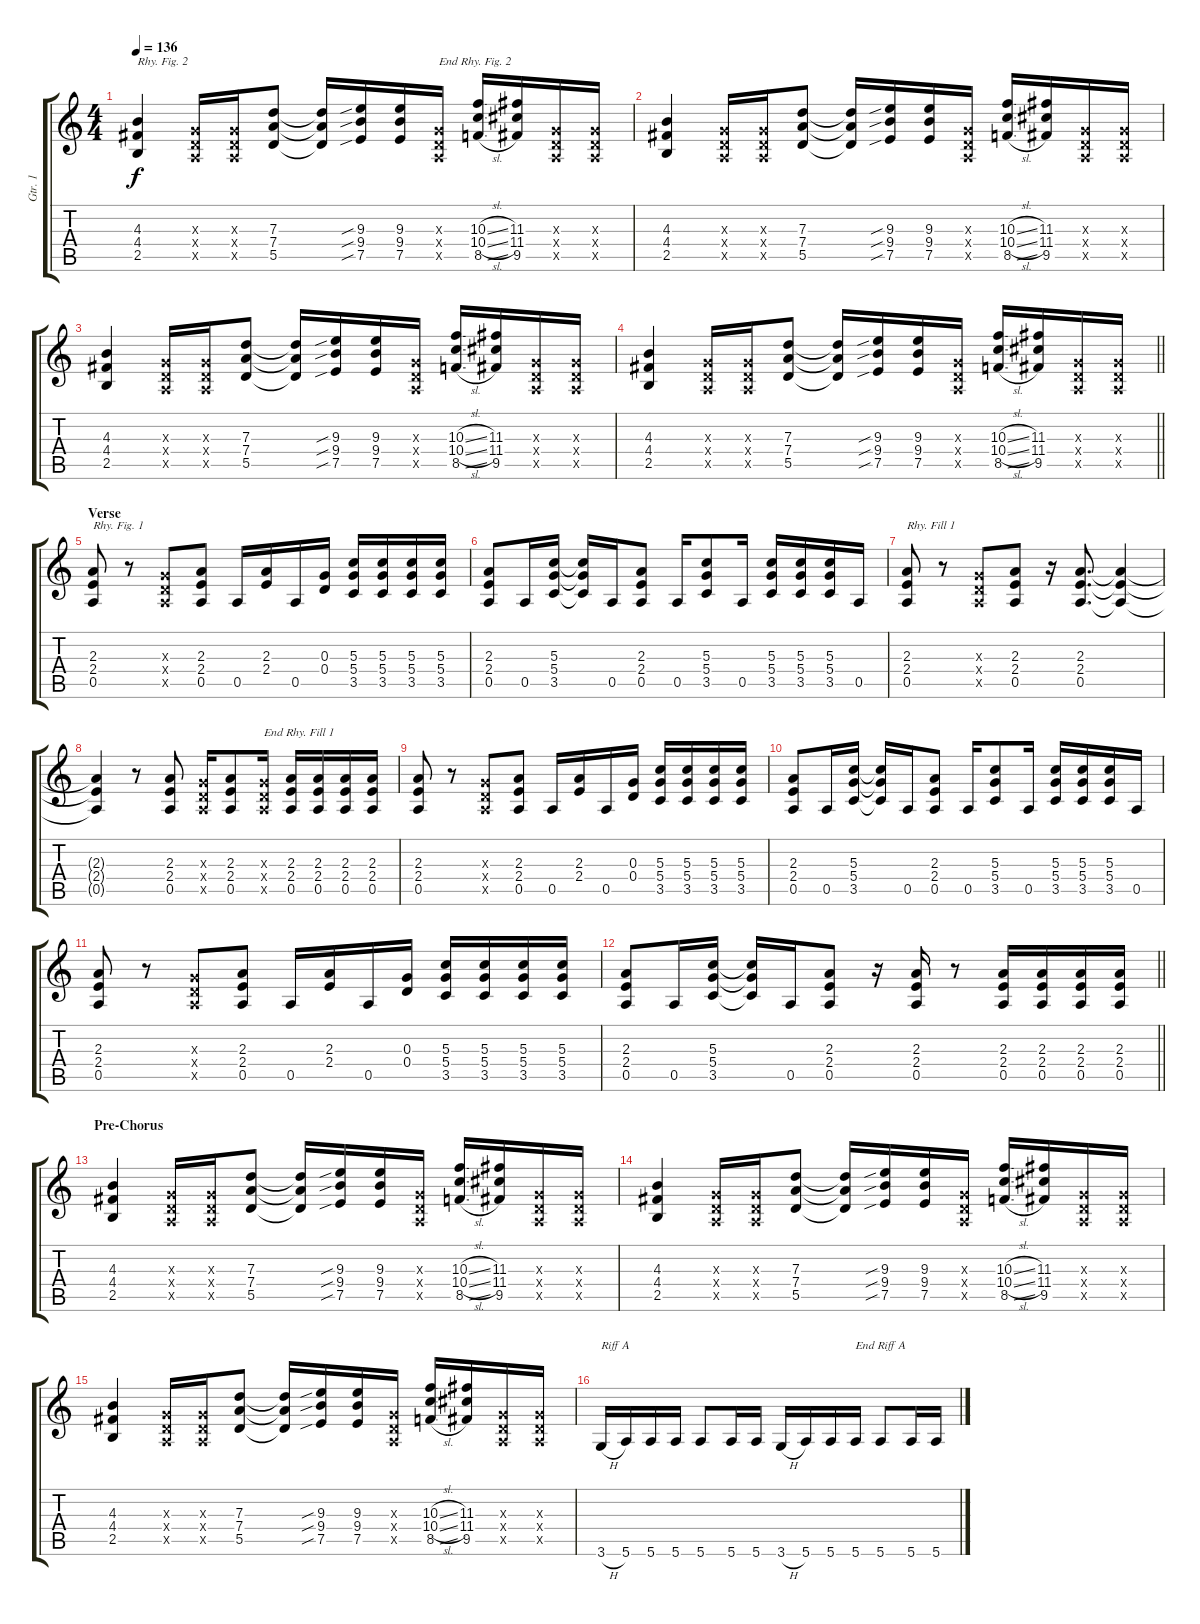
\track ("Gtr. 1" "Gtr. 1") {instrument overdrivenguitar}
\staff {score tabs}
\tuning (E4 B3 G3 D3 A2 E2) {hide}
\ts (4 4)
\tempo 136
\clef g2
\ks c
(4.3 4.4 2.5).4{txt "Rhy. Fig. 2" dy f} (0.3{x} 0.4{x} 0.5{x}).16 (0.3{x} 0.4{x} 0.5{x}).16 (7.3 7.4 5.5).8 (7.3{t} 7.4{t} 5.5{t}).16 (9.3{sib} 9.4{sib} 7.5{sib}).16 (9.3 9.4 7.5).16 (0.3{x} 0.4{x} 0.5{x}).16{txt "End Rhy. Fig. 2"} (10.3{sl} 10.4{sl} 8.5{sl}).16 (11.3 11.4 9.5).16 (0.3{x} 0.4{x} 0.5{x}).16 (0.3{x} 0.4{x} 0.5{x}).16 |
(4.3 4.4 2.5).4 (0.3{x} 0.4{x} 0.5{x}).16 (0.3{x} 0.4{x} 0.5{x}).16 (7.3 7.4 5.5).8 (7.3{t} 7.4{t} 5.5{t}).16 (9.3{sib} 9.4{sib} 7.5{sib}).16 (9.3 9.4 7.5).16 (0.3{x} 0.4{x} 0.5{x}).16 (10.3{sl} 10.4{sl} 8.5{sl}).16 (11.3 11.4 9.5).16 (0.3{x} 0.4{x} 0.5{x}).16 (0.3{x} 0.4{x} 0.5{x}).16 |
(4.3 4.4 2.5).4 (0.3{x} 0.4{x} 0.5{x}).16 (0.3{x} 0.4{x} 0.5{x}).16 (7.3 7.4 5.5).8 (7.3{t} 7.4{t} 5.5{t}).16 (9.3{sib} 9.4{sib} 7.5{sib}).16 (9.3 9.4 7.5).16 (0.3{x} 0.4{x} 0.5{x}).16 (10.3{sl} 10.4{sl} 8.5{sl}).16 (11.3 11.4 9.5).16 (0.3{x} 0.4{x} 0.5{x}).16 (0.3{x} 0.4{x} 0.5{x}).16 |
\barLineRight lightlight
(4.3 4.4 2.5).4 (0.3{x} 0.4{x} 0.5{x}).16 (0.3{x} 0.4{x} 0.5{x}).16 (7.3 7.4 5.5).8 (7.3{t} 7.4{t} 5.5{t}).16 (9.3{sib} 9.4{sib} 7.5{sib}).16 (9.3 9.4 7.5).16 (0.3{x} 0.4{x} 0.5{x}).16 (10.3{sl} 10.4{sl} 8.5{sl}).16 (11.3 11.4 9.5).16 (0.3{x} 0.4{x} 0.5{x}).16 (0.3{x} 0.4{x} 0.5{x}).16 |
\section ("" "Verse")
(2.3 2.4 0.5).8{txt "Rhy. Fig. 1"} r.8 (0.3{x} 0.4{x} 0.5{x}).8 (2.3 2.4 0.5).8 0.5.16 (2.3 2.4).16 0.5.16 (0.3 0.4).16 (5.3 5.4 3.5).16 (5.3 5.4 3.5).16 (5.3 5.4 3.5).16 (5.3 5.4 3.5).16 |
(2.3 2.4 0.5).8 0.5.16 (5.3 5.4 3.5).16 (5.3{t} 5.4{t} 3.5{t}).16 0.5.16 (2.3 2.4 0.5).8 0.5.16 (5.3 5.4 3.5).8 0.5.16 (5.3 5.4 3.5).16 (5.3 5.4 3.5).16 (5.3 5.4 3.5).16 0.5.16 |
(2.3 2.4 0.5).8{txt "Rhy. Fill 1"} r.8 (0.3{x} 0.4{x} 0.5{x}).8 (2.3 2.4 0.5).8 r.16 (2.3 2.4 0.5).8{d} (2.3{t} 2.4{t} 0.5{t}).4 |
(2.3{t} 2.4{t} 0.5{t}).4 r.8 (2.3 2.4 0.5).8 (0.3{x} 0.4{x} 0.5{x}).16 (2.3 2.4 0.5).8 (0.3{x} 0.4{x} 0.5{x}).16{txt "End Rhy. Fill 1"} (2.3 2.4 0.5).16 (2.3 2.4 0.5).16 (2.3 2.4 0.5).16 (2.3 2.4 0.5).16 |
(2.3 2.4 0.5).8 r.8 (0.3{x} 0.4{x} 0.5{x}).8 (2.3 2.4 0.5).8 0.5.16 (2.3 2.4).16 0.5.16 (0.3 0.4).16 (5.3 5.4 3.5).16 (5.3 5.4 3.5).16 (5.3 5.4 3.5).16 (5.3 5.4 3.5).16 |
(2.3 2.4 0.5).8 0.5.16 (5.3 5.4 3.5).16 (5.3{t} 5.4{t} 3.5{t}).16 0.5.16 (2.3 2.4 0.5).8 0.5.16 (5.3 5.4 3.5).8 0.5.16 (5.3 5.4 3.5).16 (5.3 5.4 3.5).16 (5.3 5.4 3.5).16 0.5.16 |
(2.3 2.4 0.5).8 r.8 (0.3{x} 0.4{x} 0.5{x}).8 (2.3 2.4 0.5).8 0.5.16 (2.3 2.4).16 0.5.16 (0.3 0.4).16 (5.3 5.4 3.5).16 (5.3 5.4 3.5).16 (5.3 5.4 3.5).16 (5.3 5.4 3.5).16 |
\barLineRight lightlight
(2.3 2.4 0.5).8 0.5.16 (5.3 5.4 3.5).16 (5.3{t} 5.4{t} 3.5{t}).16 0.5.16 (2.3 2.4 0.5).8 r.16 (2.3 2.4 0.5).16 r.8 (2.3 2.4 0.5).16 (2.3 2.4 0.5).16 (2.3 2.4 0.5).16 (2.3 2.4 0.5).16 |
\section ("" "Pre-Chorus")
(4.3 4.4 2.5).4 (0.3{x} 0.4{x} 0.5{x}).16 (0.3{x} 0.4{x} 0.5{x}).16 (7.3 7.4 5.5).8 (7.3{t} 7.4{t} 5.5{t}).16 (9.3{sib} 9.4{sib} 7.5{sib}).16 (9.3 9.4 7.5).16 (0.3{x} 0.4{x} 0.5{x}).16 (10.3{sl} 10.4{sl} 8.5{sl}).16 (11.3 11.4 9.5).16 (0.3{x} 0.4{x} 0.5{x}).16 (0.3{x} 0.4{x} 0.5{x}).16 |
(4.3 4.4 2.5).4 (0.3{x} 0.4{x} 0.5{x}).16 (0.3{x} 0.4{x} 0.5{x}).16 (7.3 7.4 5.5).8 (7.3{t} 7.4{t} 5.5{t}).16 (9.3{sib} 9.4{sib} 7.5{sib}).16 (9.3 9.4 7.5).16 (0.3{x} 0.4{x} 0.5{x}).16 (10.3{sl} 10.4{sl} 8.5{sl}).16 (11.3 11.4 9.5).16 (0.3{x} 0.4{x} 0.5{x}).16 (0.3{x} 0.4{x} 0.5{x}).16 |
(4.3 4.4 2.5).4 (0.3{x} 0.4{x} 0.5{x}).16 (0.3{x} 0.4{x} 0.5{x}).16 (7.3 7.4 5.5).8 (7.3{t} 7.4{t} 5.5{t}).16 (9.3{sib} 9.4{sib} 7.5{sib}).16 (9.3 9.4 7.5).16 (0.3{x} 0.4{x} 0.5{x}).16 (10.3{sl} 10.4{sl} 8.5{sl}).16 (11.3 11.4 9.5).16 (0.3{x} 0.4{x} 0.5{x}).16 (0.3{x} 0.4{x} 0.5{x}).16 |
3.6{h}.16{txt "Riff A"} 5.6.16 5.6.16 5.6.16 5.6.8 5.6.16 5.6.16 3.6{h}.16 5.6.16 5.6.16 5.6.16{txt "End Riff A"} 5.6.8 5.6.16 5.6.16
